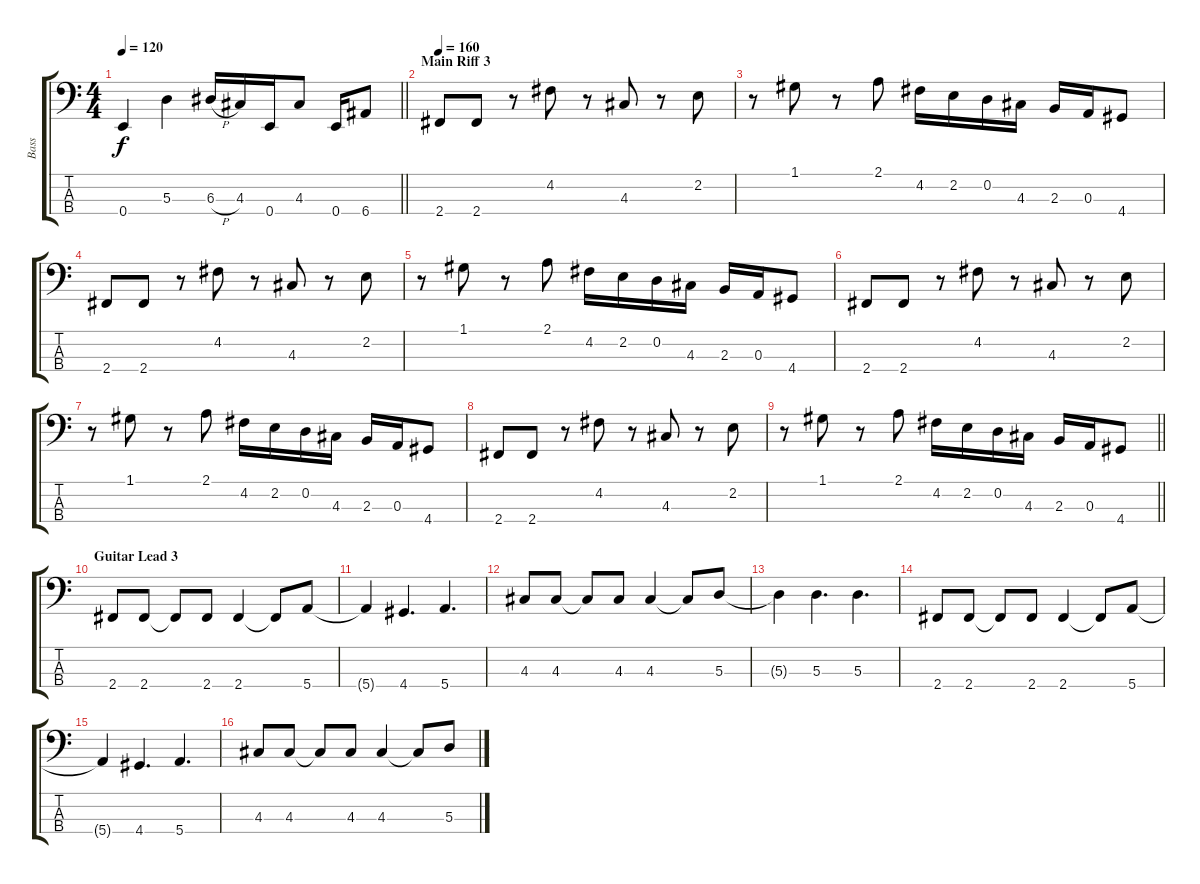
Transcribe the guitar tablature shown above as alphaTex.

\track ("Bass" "Bass") {instrument electricbasspick}
\staff {score tabs}
\tuning (G2 D2 A1 E1) {hide}
\ts (4 4)
\tempo 120
\clef f4
\barLineRight lightlight
\ks c
0.4.4{dy f} 5.3.4 6.3{h}.16 4.3.16 0.4.16 4.3.8 0.4.16 6.4.8 |
\section ("" "Main Riff 3")
\tempo 160
2.4.8 2.4.8 r.8 4.2.8 r.8 4.3.8 r.8 2.2.8 |
r.8 1.1.8 r.8 2.1.8 4.2.16 2.2.16 0.2.16 4.3.16 2.3.16 0.3.16 4.4.8 |
2.4.8 2.4.8 r.8 4.2.8 r.8 4.3.8 r.8 2.2.8 |
r.8 1.1.8 r.8 2.1.8 4.2.16 2.2.16 0.2.16 4.3.16 2.3.16 0.3.16 4.4.8 |
2.4.8 2.4.8 r.8 4.2.8 r.8 4.3.8 r.8 2.2.8 |
r.8 1.1.8 r.8 2.1.8 4.2.16 2.2.16 0.2.16 4.3.16 2.3.16 0.3.16 4.4.8 |
2.4.8 2.4.8 r.8 4.2.8 r.8 4.3.8 r.8 2.2.8 |
\barLineRight lightlight
r.8 1.1.8 r.8 2.1.8 4.2.16 2.2.16 0.2.16 4.3.16 2.3.16 0.3.16 4.4.8 |
\section ("" "Guitar Lead 3")
2.4.8 2.4.8 2.4{t}.8 2.4.8 2.4.4 2.4{t}.8 5.4.8 |
5.4{t}.4 4.4.4{d} 5.4.4{d} |
4.3.8 4.3.8 4.3{t}.8 4.3.8 4.3.4 4.3{t}.8 5.3.8 |
5.3{t}.4 5.3.4{d} 5.3.4{d} |
2.4.8 2.4.8 2.4{t}.8 2.4.8 2.4.4 2.4{t}.8 5.4.8 |
5.4{t}.4 4.4.4{d} 5.4.4{d} |
4.3.8 4.3.8 4.3{t}.8 4.3.8 4.3.4 4.3{t}.8 5.3.8
